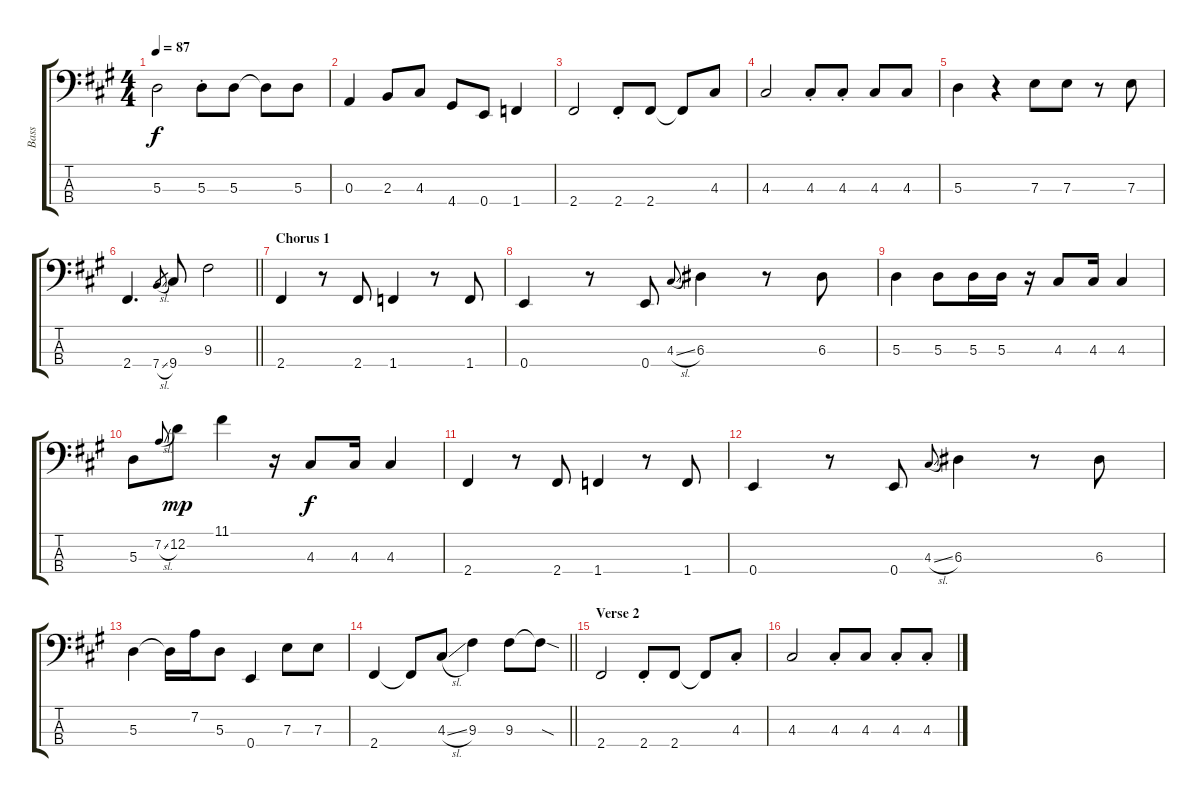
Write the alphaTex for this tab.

\track ("Bass" "Bass") {instrument electricbassfinger}
\staff {score tabs}
\tuning (G2 D2 A1 E1) {hide}
\ts (4 4)
\tempo 87
\clef f4
\ks f#minor
5.3.2{dy f} 5.3{st}.8 5.3.8 5.3{t}.8 5.3.8 |
0.3.4 2.3.8 4.3.8 4.4.8 0.4.8 1.4.4 |
2.4.2 2.4{st}.8 2.4.8 2.4{t}.8 4.3.8 |
4.3.2 4.3{st}.8 4.3{st}.8 4.3.8 4.3.8 |
5.3.4 r.4 7.3.8 7.3.8 r.8 7.3.8 |
\barLineRight lightlight
2.4.4{d} 7.4{sl}.8{gr} 9.4.8 9.3.2 |
\section ("" "Chorus 1")
2.4.4 r.8 2.4.8 1.4.4 r.8 1.4.8 |
0.4.4 r.8 0.4.8 4.3{sl}.8{gr onbeat} 6.3.4 r.8 6.3.8 |
5.3.4 5.3.8 5.3.16 5.3.16 r.16 4.3.8 4.3.16 4.3.4 |
5.3.8 7.2{sl}.8{gr onbeat} 12.2.8{dy mp} 11.1.4 r.16 4.3.8{dy f} 4.3.16 4.3.4 |
2.4.4 r.8 2.4.8 1.4.4 r.8 1.4.8 |
0.4.4 r.8 0.4.8 4.3{sl}.8{gr onbeat} 6.3.4 r.8 6.3.8 |
5.3.4 5.3{t}.16 7.2.16 5.3.8 0.4.4 7.3.8 7.3.8 |
\barLineRight lightlight
2.4.4 2.4{t}.8 4.3{sl}.8 9.3.4 9.3.8 9.3{sod t}.8 |
\section ("" "Verse 2")
2.4.2 2.4{st}.8 2.4.8 2.4{t}.8 4.3{st}.8 |
4.3.2 4.3{st}.8 4.3.8 4.3{st}.8 4.3{st}.8
